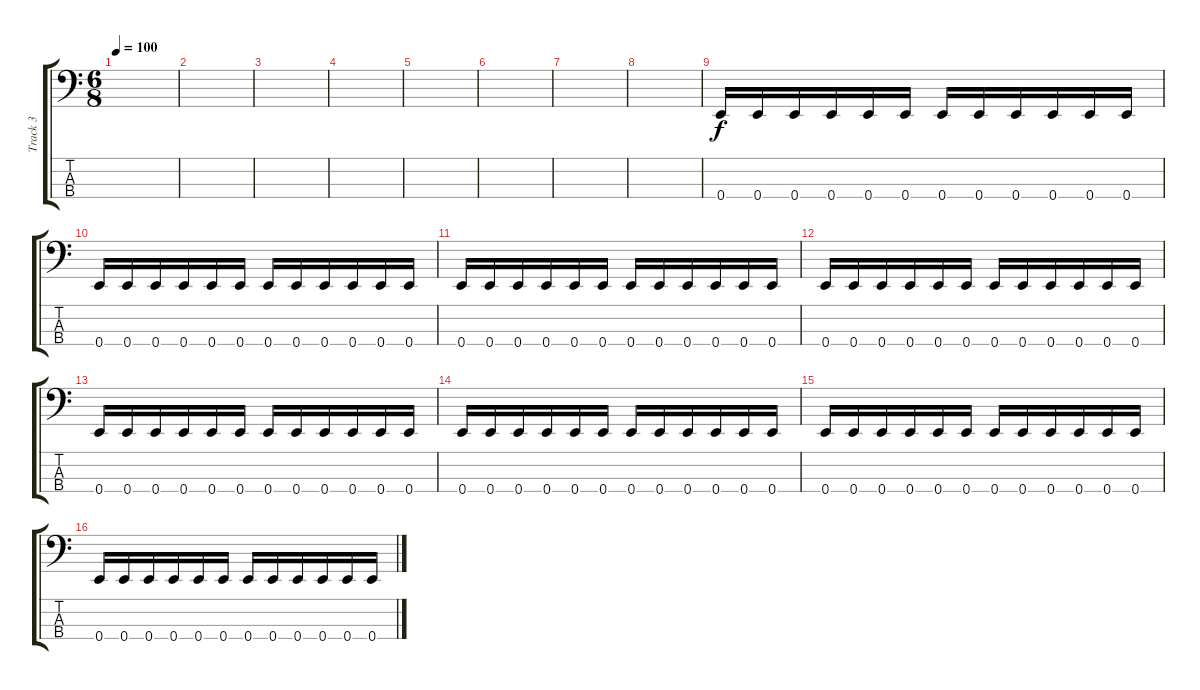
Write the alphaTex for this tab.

\track ("Track 3" "Track 3") {instrument electricbassfinger}
\staff {score tabs}
\tuning (G2 D2 A1 E1) {hide}
\ts (6 8)
\tempo 100
\clef f4
\ks c
|
|
|
|
|
|
|
|
0.4.16 0.4.16 0.4.16 0.4.16 0.4.16 0.4.16 0.4.16 0.4.16 0.4.16 0.4.16 0.4.16 0.4.16 |
0.4.16 0.4.16 0.4.16 0.4.16 0.4.16 0.4.16 0.4.16 0.4.16 0.4.16 0.4.16 0.4.16 0.4.16 |
0.4.16 0.4.16 0.4.16 0.4.16 0.4.16 0.4.16 0.4.16 0.4.16 0.4.16 0.4.16 0.4.16 0.4.16 |
0.4.16 0.4.16 0.4.16 0.4.16 0.4.16 0.4.16 0.4.16 0.4.16 0.4.16 0.4.16 0.4.16 0.4.16 |
0.4.16 0.4.16 0.4.16 0.4.16 0.4.16 0.4.16 0.4.16 0.4.16 0.4.16 0.4.16 0.4.16 0.4.16 |
0.4.16 0.4.16 0.4.16 0.4.16 0.4.16 0.4.16 0.4.16 0.4.16 0.4.16 0.4.16 0.4.16 0.4.16 |
0.4.16 0.4.16 0.4.16 0.4.16 0.4.16 0.4.16 0.4.16 0.4.16 0.4.16 0.4.16 0.4.16 0.4.16 |
0.4.16 0.4.16 0.4.16 0.4.16 0.4.16 0.4.16 0.4.16 0.4.16 0.4.16 0.4.16 0.4.16 0.4.16
